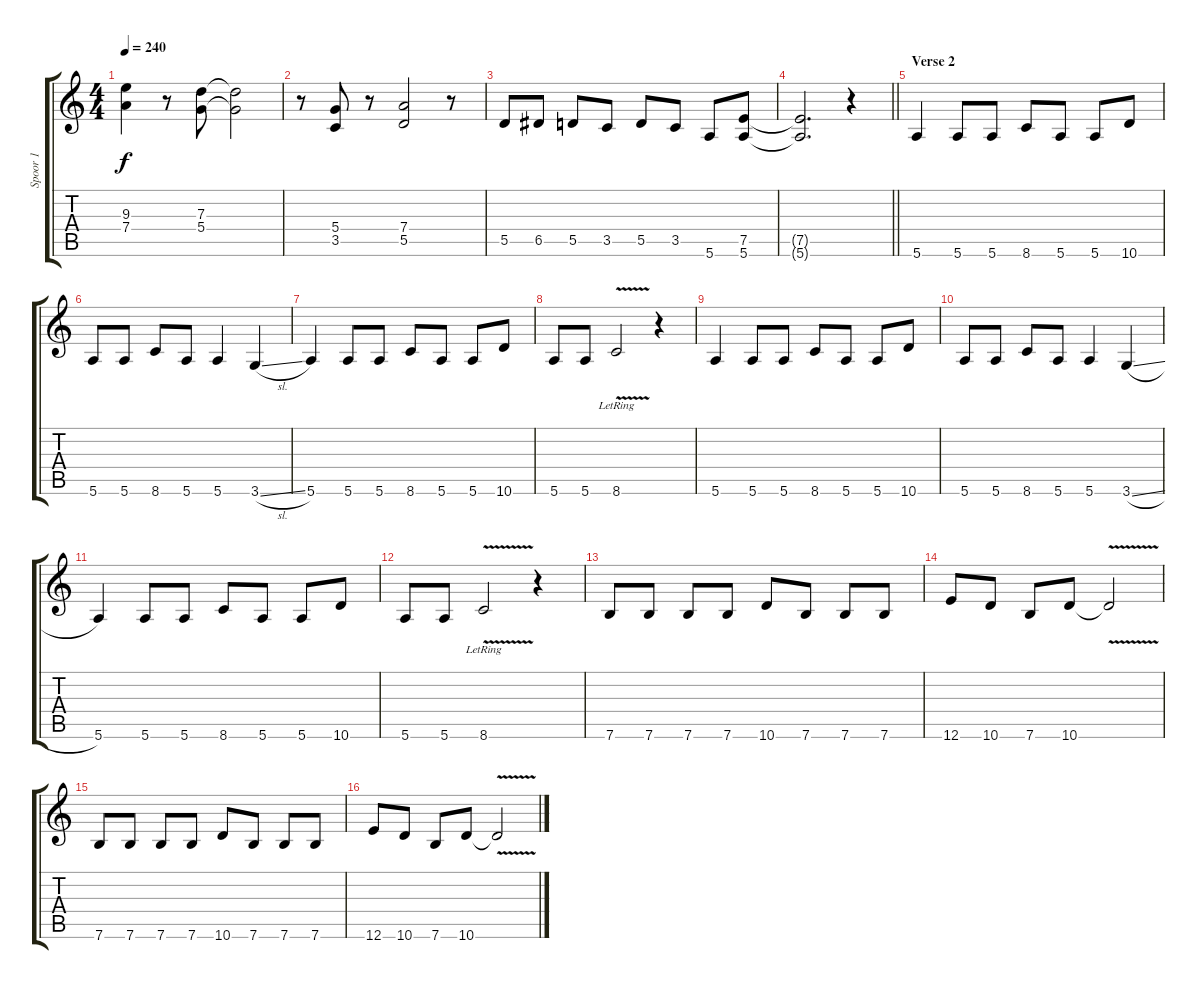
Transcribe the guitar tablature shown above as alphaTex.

\track ("Spoor 1" "Spoor 1") {instrument distortionguitar}
\staff {score tabs}
\tuning (E4 B3 G3 D3 A2 E2) {hide}
\ts (4 4)
\tempo 240
\clef g2
\ks c
(9.3 7.4).4{dy f} r.8 (7.3 5.4).8 (7.3{t} 5.4{t}).2 |
r.8 (5.4 3.5).8 r.8 (7.4 5.5).2 r.8 |
5.5.8 6.5.8 5.5.8 3.5.8 5.5.8 3.5.8 5.6.8 (7.5 5.6).8 |
\barLineRight lightlight
(7.5{t} 5.6{t}).2{d} r.4 |
\section ("" "Verse 2")
5.6.4{beam Up} 5.6.8{beam Up} 5.6.8{beam Up} 8.6.8{beam Up} 5.6.8{beam Up} 5.6.8{beam Up} 10.6.8{beam Up} |
5.6.8{beam Up} 5.6.8{beam Up} 8.6.8{beam Up} 5.6.8{beam Up} 5.6.4{beam Up} 3.6{sl}.4{beam Up} |
5.6.4{beam Up} 5.6.8{beam Up} 5.6.8{beam Up} 8.6.8{beam Up} 5.6.8{beam Up} 5.6.8{beam Up} 10.6.8{beam Up} |
5.6.8{beam Up} 5.6.8{beam Up} 8.6{v lr}.2{beam Up} r.4 |
5.6.4{beam Up} 5.6.8{beam Up} 5.6.8{beam Up} 8.6.8{beam Up} 5.6.8{beam Up} 5.6.8{beam Up} 10.6.8{beam Up} |
5.6.8{beam Up} 5.6.8{beam Up} 8.6.8{beam Up} 5.6.8{beam Up} 5.6.4{beam Up} 3.6{sl}.4{beam Up} |
5.6.4{beam Up} 5.6.8{beam Up} 5.6.8{beam Up} 8.6.8{beam Up} 5.6.8{beam Up} 5.6.8{beam Up} 10.6.8{beam Up} |
5.6.8{beam Up} 5.6.8{beam Up} 8.6{v lr}.2{beam Up} r.4 |
7.6.8{beam Up} 7.6.8{beam Up} 7.6.8{beam Up} 7.6.8{beam Up} 10.6.8{beam Up} 7.6.8{beam Up} 7.6.8{beam Up} 7.6.8 |
12.6.8{beam Up} 10.6.8{beam Up} 7.6.8{beam Up} 10.6.8{beam Up} 10.6{v t}.2{beam Up} |
7.6.8{beam Up} 7.6.8{beam Up} 7.6.8{beam Up} 7.6.8{beam Up} 10.6.8{beam Up} 7.6.8{beam Up} 7.6.8{beam Up} 7.6.8 |
12.6.8{beam Up} 10.6.8{beam Up} 7.6.8{beam Up} 10.6.8{beam Up} 10.6{v t}.2{beam Up}
